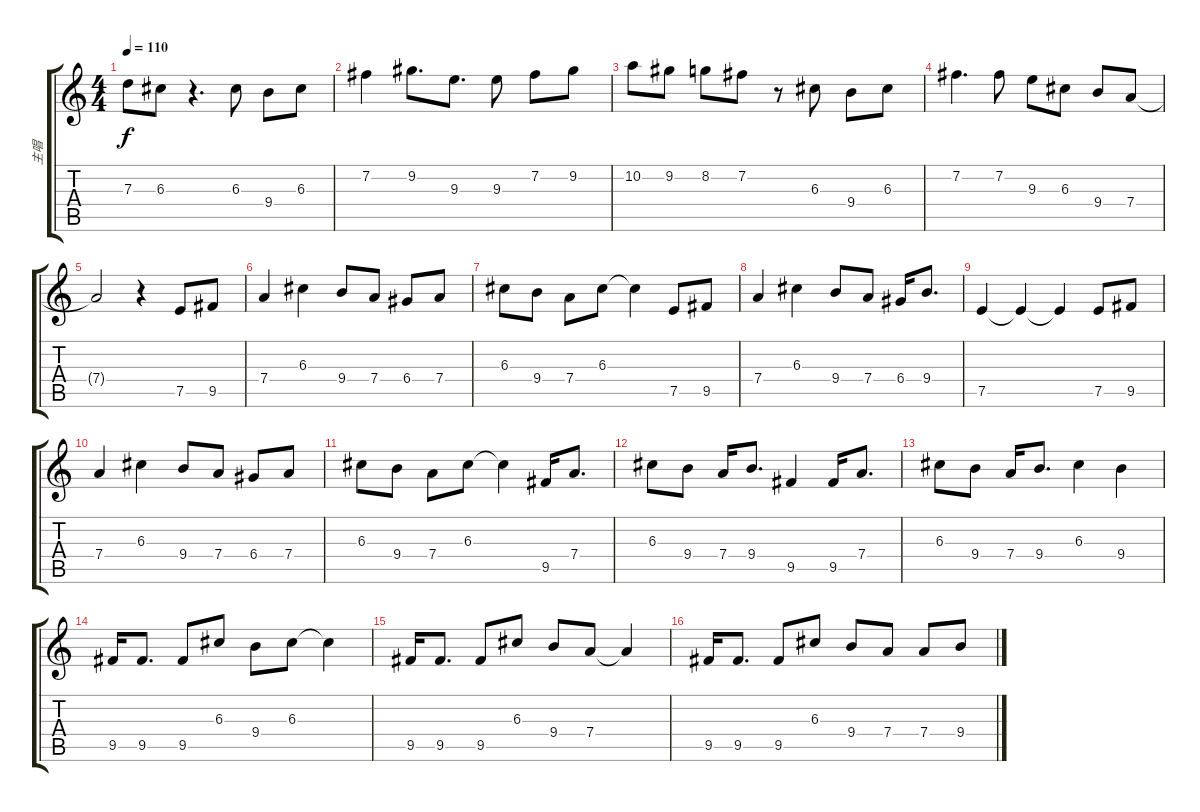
\track ("主唱" "主唱") {instrument acousticguitarnylon}
\staff {score tabs}
\tuning (E4 B3 G3 D3 A2 E2) {hide}
\ts (4 4)
\tempo 110
\clef g2
\ks c
7.3.8{dy f} 6.3.8 r.4{d} 6.3.8 9.4.8 6.3.8 |
7.2.4{txt ""} 9.2.8{d} 9.3.8{d} 9.3.8 7.2.8 9.2.8 |
10.2.8 9.2.8 8.2.8 7.2.8 r.8 6.3.8 9.4.8 6.3.8 |
7.2.4{d} 7.2.8 9.3.8 6.3.8 9.4.8 7.4.8 |
7.4{t}.2 r.4 7.5.8 9.5.8 |
7.4.4 6.3.4 9.4.8 7.4.8 6.4.8 7.4.8 |
6.3.8 9.4.8 7.4.8 6.3.8 6.3{t}.4 7.5.8 9.5.8 |
7.4.4 6.3.4 9.4.8 7.4.8 6.4.16 9.4.8{d} |
7.5.4 7.5{t}.4 7.5{t}.4 7.5.8 9.5.8 |
7.4.4 6.3.4 9.4.8 7.4.8 6.4.8 7.4.8 |
6.3.8 9.4.8 7.4.8 6.3.8 6.3{t}.4 9.5.16 7.4.8{d} |
6.3.8 9.4.8 7.4.16 9.4.8{d} 9.5.4 9.5.16 7.4.8{d} |
6.3.8 9.4.8 7.4.16 9.4.8{d} 6.3.4 9.4.4 |
9.5.16 9.5.8{d} 9.5.8 6.3.8 9.4.8 6.3.8 6.3{t}.4 |
9.5.16 9.5.8{d} 9.5.8 6.3.8 9.4.8 7.4.8 7.4{t}.4 |
9.5.16 9.5.8{d} 9.5.8 6.3.8 9.4.8 7.4.8 7.4.8 9.4.8
